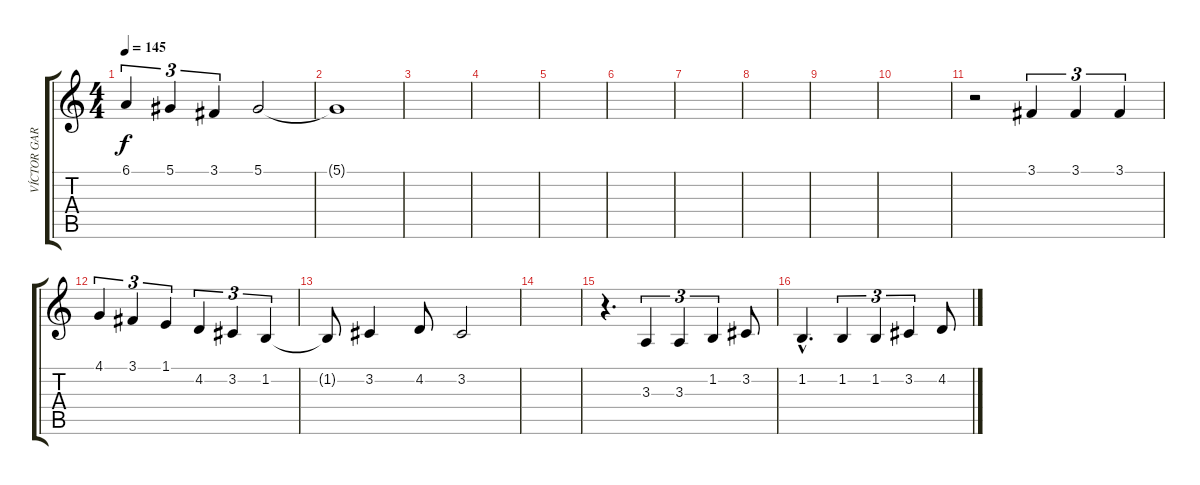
\track ("VÍCTOR GARCÍA" "VÍCTOR GAR") {instrument clarinet}
\staff {score tabs}
\tuning (Eb4 Bb3 Gb3 Db3 Ab2 Eb2) {hide}
\ts (4 4)
\tempo 145
\clef g2
\ks c
6.1.4{tu (3 2) dy f} 5.1.4{tu (3 2)} 3.1.4{tu (3 2)} 5.1.2 |
5.1{t}.1 |
|
|
|
|
|
|
|
|
r.2 3.1.4{tu (3 2)} 3.1.4{tu (3 2)} 3.1.4{tu (3 2)} |
4.1.4{tu (3 2)} 3.1.4{tu (3 2)} 1.1.4{tu (3 2)} 4.2.4{tu (3 2)} 3.2.4{tu (3 2)} 1.2.4{tu (3 2)} |
1.2{t}.8 3.2.4 4.2.8 3.2.2 |
|
r.4{d} 3.3.4{tu (3 2)} 3.3.4{tu (3 2)} 1.2.4{tu (3 2)} 3.2.8 |
1.2{hac}.4{d} 1.2.4{tu (3 2)} 1.2.4{tu (3 2)} 3.2.4{tu (3 2)} 4.2.8
